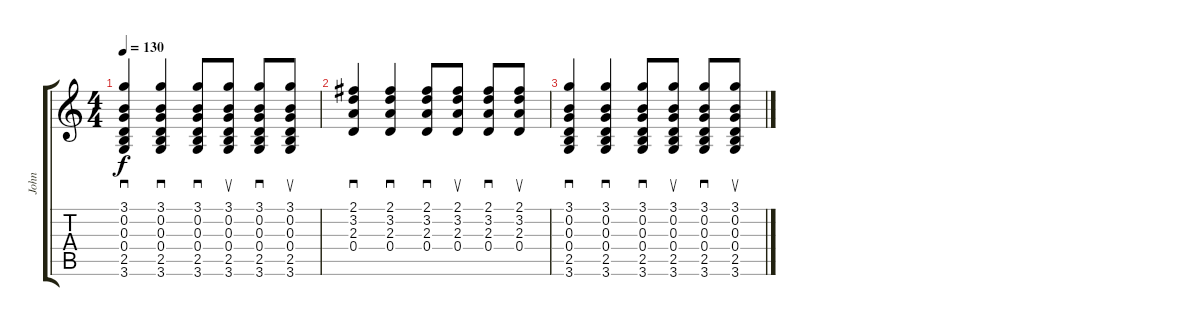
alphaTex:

\track ("John" "John") {instrument acousticguitarsteel}
\staff {score tabs}
\tuning (E4 B3 G3 D3 A2 E2) {hide}
\ts (4 4)
\tempo 130
\clef g2
\ks c
(3.1 0.2 0.3 0.4 2.5 3.6).4{sd dy f} (3.1 0.2 0.3 0.4 2.5 3.6).4{sd} (3.1 0.2 0.3 0.4 2.5 3.6).8{sd} (3.1 0.2 0.3 0.4 2.5 3.6).8{su} (3.1 0.2 0.3 0.4 2.5 3.6).8{sd} (3.1 0.2 0.3 0.4 2.5 3.6).8{su} |
(2.1 3.2 2.3 0.4).4{sd} (2.1 3.2 2.3 0.4).4{sd} (2.1 3.2 2.3 0.4).8{sd} (2.1 3.2 2.3 0.4).8{su} (2.1 3.2 2.3 0.4).8{sd} (2.1 3.2 2.3 0.4).8{su} |
(3.1 0.2 0.3 0.4 2.5 3.6).4{sd} (3.1 0.2 0.3 0.4 2.5 3.6).4{sd} (3.1 0.2 0.3 0.4 2.5 3.6).8{sd} (3.1 0.2 0.3 0.4 2.5 3.6).8{su} (3.1 0.2 0.3 0.4 2.5 3.6).8{sd} (3.1 0.2 0.3 0.4 2.5 3.6).8{su}
